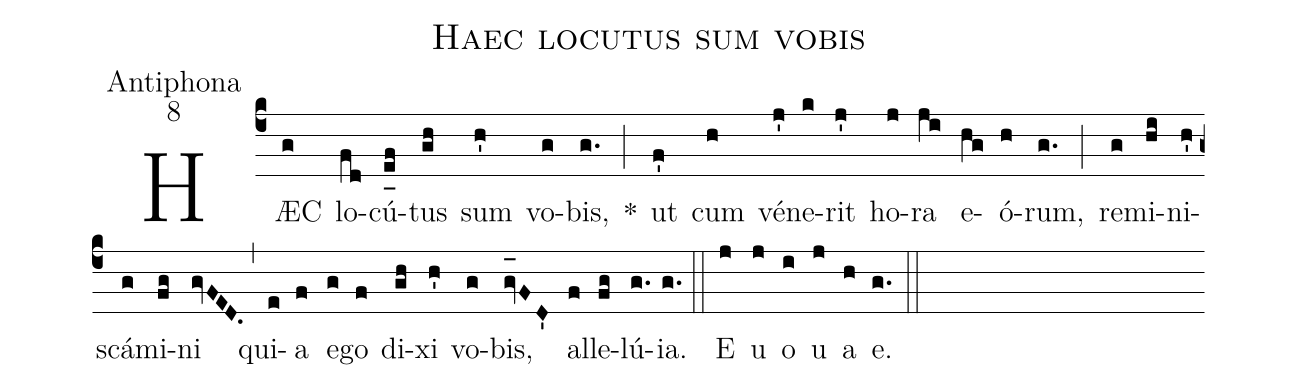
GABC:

name:Haec locutus sum vobis;
office-part:Antiphona;
mode:8;
%%
(c4) HÆC(g) lo(fd)cú(e_[uh:l]f)tus(gh) sum(h') vo(g)bis,(g.) *(;) ut(f') cum(h) vé(j')ne(k)rit(j') ho(j)ra(ji) e(hg)ó(h)rum,(g.) (;) re(g)mi(hi)ni(h')scá(g)mi(fg)ni(gvFED.) (,) qui(e)a(f) e(g)go(f) di(gh)xi(h') vo(g)bis,(gv_[oh:h]FD') al(f)le(fg)lú(g.){ia}.(g.) (::) <eu>E(j) u(j) o(i) u(j) a(h) e.</eu>(g.) (::)
